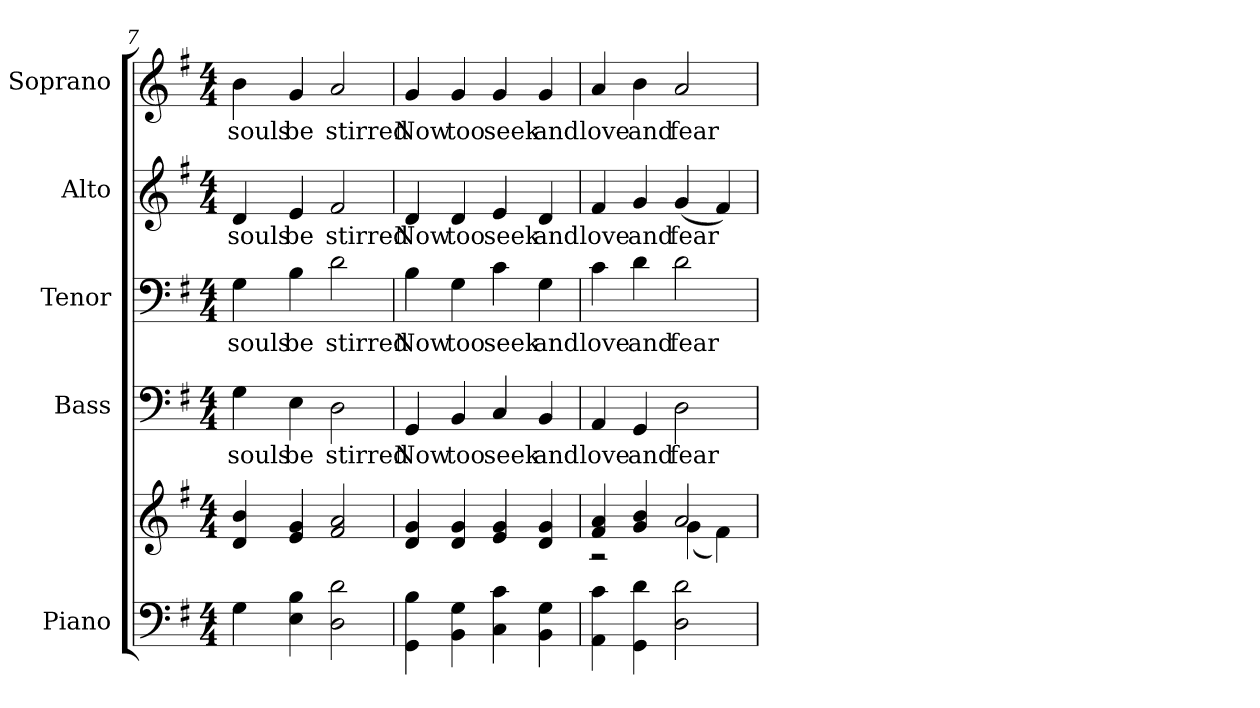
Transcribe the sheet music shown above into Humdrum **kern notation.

**kern	**kern	**kern	**text	**kern	**text	**kern	**text	**kern	**text
*part5	*part5	*part4	*part4	*part3	*part3	*part2	*part2	*part1	*part1
*staff6	*staff5	*staff4	*staff4	*staff3	*staff3	*staff2	*staff2	*staff1	*staff1
*I"Piano	*	*I"Bass	*	*I"Tenor	*	*I"Alto	*	*I"Soprano	*
*I'Pno.	*	*I'B.	*	*I'T.	*	*I'A.	*	*I'S.	*
*clefF4	*clefG2	*clefF4	*	*clefF4	*	*clefG2	*	*clefG2	*
*k[f#]	*k[f#]	*k[f#]	*	*k[f#]	*	*k[f#]	*	*k[f#]	*
*G:	*G:	*G:	*	*G:	*	*G:	*	*G:	*
*M4/4	*M4/4	*M4/4	*	*M4/4	*	*M4/4	*	*M4/4	*
=7	=7	=7	=7	=7	=7	=7	=7	=7	=7
!	!	!	!LO:LY:b:color=#000000	!	!	!	!	!	!
!	!	!	!	!	!LO:LY:b:color=#000000	!	!	!	!
!	!	!	!	!	!	!	!LO:LY:b:color=#000000	!	!
!	!	!	!	!	!	!	!	!	!LO:LY:b:color=#000000
4Gi\	4di/ 4bi	4Gi\	souls	4Gi\	souls	4di/	souls	4bi\	souls
!	!	!	!LO:LY:b:color=#000000	!	!	!	!	!	!
!	!	!	!	!	!LO:LY:b:color=#000000	!	!	!	!
!	!	!	!	!	!	!	!LO:LY:b:color=#000000	!	!
!	!	!	!	!	!	!	!	!	!LO:LY:b:color=#000000
4Ei\ 4Bi	4ei/ 4gi	4Ei\	be	4Bi\	be	4ei/	be	4gi/	be
!	!	!	!LO:LY:b:color=#000000	!	!	!	!	!	!
!	!	!	!	!	!LO:LY:b:color=#000000	!	!	!	!
!	!	!	!	!	!	!	!LO:LY:b:color=#000000	!	!
!	!	!	!	!	!	!	!	!	!LO:LY:b:color=#000000
2Di\ 2di	2f#i/ 2ai	2Di\	stirred	2di\	stirred	2f#i/	stirred	2ai/	stirred
!!LO:PB:g=z
=8	=8	=8	=8	=8	=8	=8	=8	=8	=8
!	!	!	!LO:LY:b:color=#000000	!	!	!	!	!	!
!	!	!	!	!	!LO:LY:b:color=#000000	!	!	!	!
!	!	!	!	!	!	!	!LO:LY:b:color=#000000	!	!
!	!	!	!	!	!	!	!	!	!LO:LY:b:color=#000000
4GGi\ 4Bi	4di/ 4gi	4GGi/	Now	4Bi\	Now	4di/	Now	4gi/	Now
!	!	!	!LO:LY:b:color=#000000	!	!	!	!	!	!
!	!	!	!	!	!LO:LY:b:color=#000000	!	!	!	!
!	!	!	!	!	!	!	!LO:LY:b:color=#000000	!	!
!	!	!	!	!	!	!	!	!	!LO:LY:b:color=#000000
4BBi\ 4Gi	4di/ 4gi	4BBi/	too	4Gi\	too	4di/	too	4gi/	too
!	!	!	!LO:LY:b:color=#000000	!	!	!	!	!	!
!	!	!	!	!	!LO:LY:b:color=#000000	!	!	!	!
!	!	!	!	!	!	!	!LO:LY:b:color=#000000	!	!
!	!	!	!	!	!	!	!	!	!LO:LY:b:color=#000000
4Ci\ 4ci	4ei/ 4gi	4Ci/	seek	4ci\	seek	4ei/	seek	4gi/	seek
!	!	!	!LO:LY:b:color=#000000	!	!	!	!	!	!
!	!	!	!	!	!LO:LY:b:color=#000000	!	!	!	!
!	!	!	!	!	!	!	!LO:LY:b:color=#000000	!	!
!	!	!	!	!	!	!	!	!	!LO:LY:b:color=#000000
4BBi\ 4Gi	4di/ 4gi	4BBi/	and	4Gi\	and	4di/	and	4gi/	and
=9	=9	=9	=9	=9	=9	=9	=9	=9	=9
*	*^	*	*	*	*	*	*	*	*
!	!	!	!	!LO:LY:b:color=#000000	!	!	!	!	!	!
!	!	!	!	!	!	!LO:LY:b:color=#000000	!	!	!	!
!	!	!	!	!	!	!	!	!LO:LY:b:color=#000000	!	!
!	!	!	!	!	!	!	!	!	!	!LO:LY:b:color=#000000
4AAi\ 4ci	4f#i/ 4ai	2r	4AAi/	love	4ci\	love	4f#i/	love	4ai/	love
!	!	!	!	!LO:LY:b:color=#000000	!	!	!	!	!	!
!	!	!	!	!	!	!LO:LY:b:color=#000000	!	!	!	!
!	!	!	!	!	!	!	!	!LO:LY:b:color=#000000	!	!
!	!	!	!	!	!	!	!	!	!	!LO:LY:b:color=#000000
4GGi\ 4di	4gi/ 4bi	.	4GGi/	and	4di\	and	4gi/	and	4bi\	and
!	!	!	!	!LO:LY:b:color=#000000	!	!	!	!	!	!
!	!	!	!	!	!	!LO:LY:b:color=#000000	!	!	!	!
!	!	!	!	!	!	!	!	!LO:LY:b:color=#000000	!	!
!	!	!	!	!	!	!	!	!	!	!LO:LY:b:color=#000000
2Di\ 2di	2ai/	(4gi\	2Di\	fear	2di\	fear	(4gi/	fear	2ai/	fear
.	.	4f#i\)	.	.	.	.	4f#i/)	.	.	.
*	*v	*v	*	*	*	*	*	*	*	*
=	=	=	=	=	=	=	=	=	=
*-	*-	*-	*-	*-	*-	*-	*-	*-	*-
